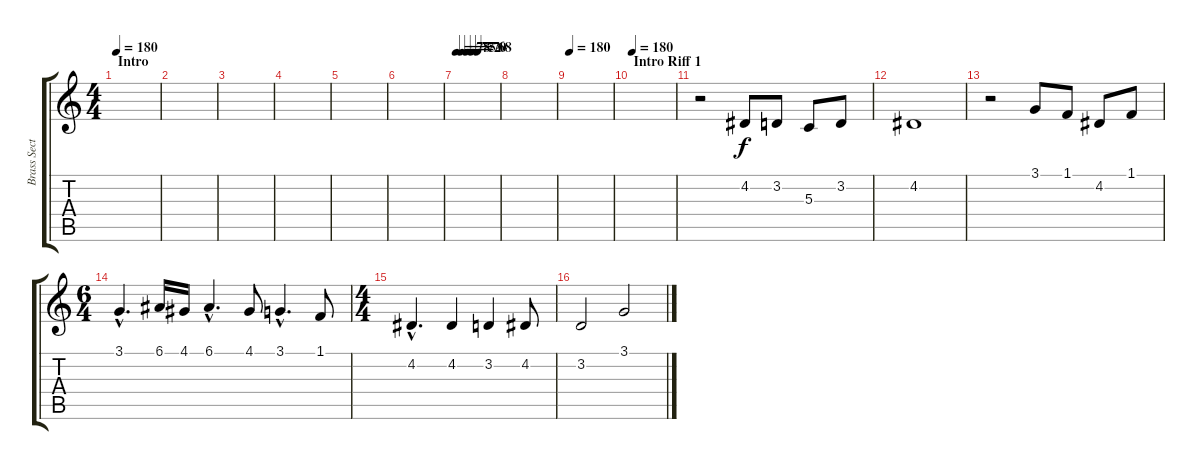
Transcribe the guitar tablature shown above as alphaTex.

\track ("Brass Section 2" "Brass Sect") {instrument synthbrass1}
\staff {score tabs}
\tuning (E4 B3 G3 D3 A2 E2) {hide}
\ts (4 4)
\section ("" "Intro")
\tempo 180
\tempo 80
\tempo 180
\clef g2
\ks c
|
|
|
|
|
|
\tempo 78
\tempo (75 0.125)
\tempo (72 0.25)
\tempo (70 0.375)
\tempo (68 0.5)
|
|
\tempo 180
|
\section ("" "Intro Riff 1")
\tempo 180
|
r.2 4.2.8 3.2.8 5.3.8 3.2.8 |
4.2.1 |
r.2 3.1.8 1.1.8 4.2.8 1.1.8 |
\ts (6 4)
3.1{hac}.4{d} 6.1.16 4.1.16 6.1{hac}.4{d} 4.1.8 3.1{hac}.4{d} 1.1.8 |
\ts (4 4)
4.2{hac}.4{d} 4.2.4 3.2.4 4.2.8 |
3.2.2 3.1.2
